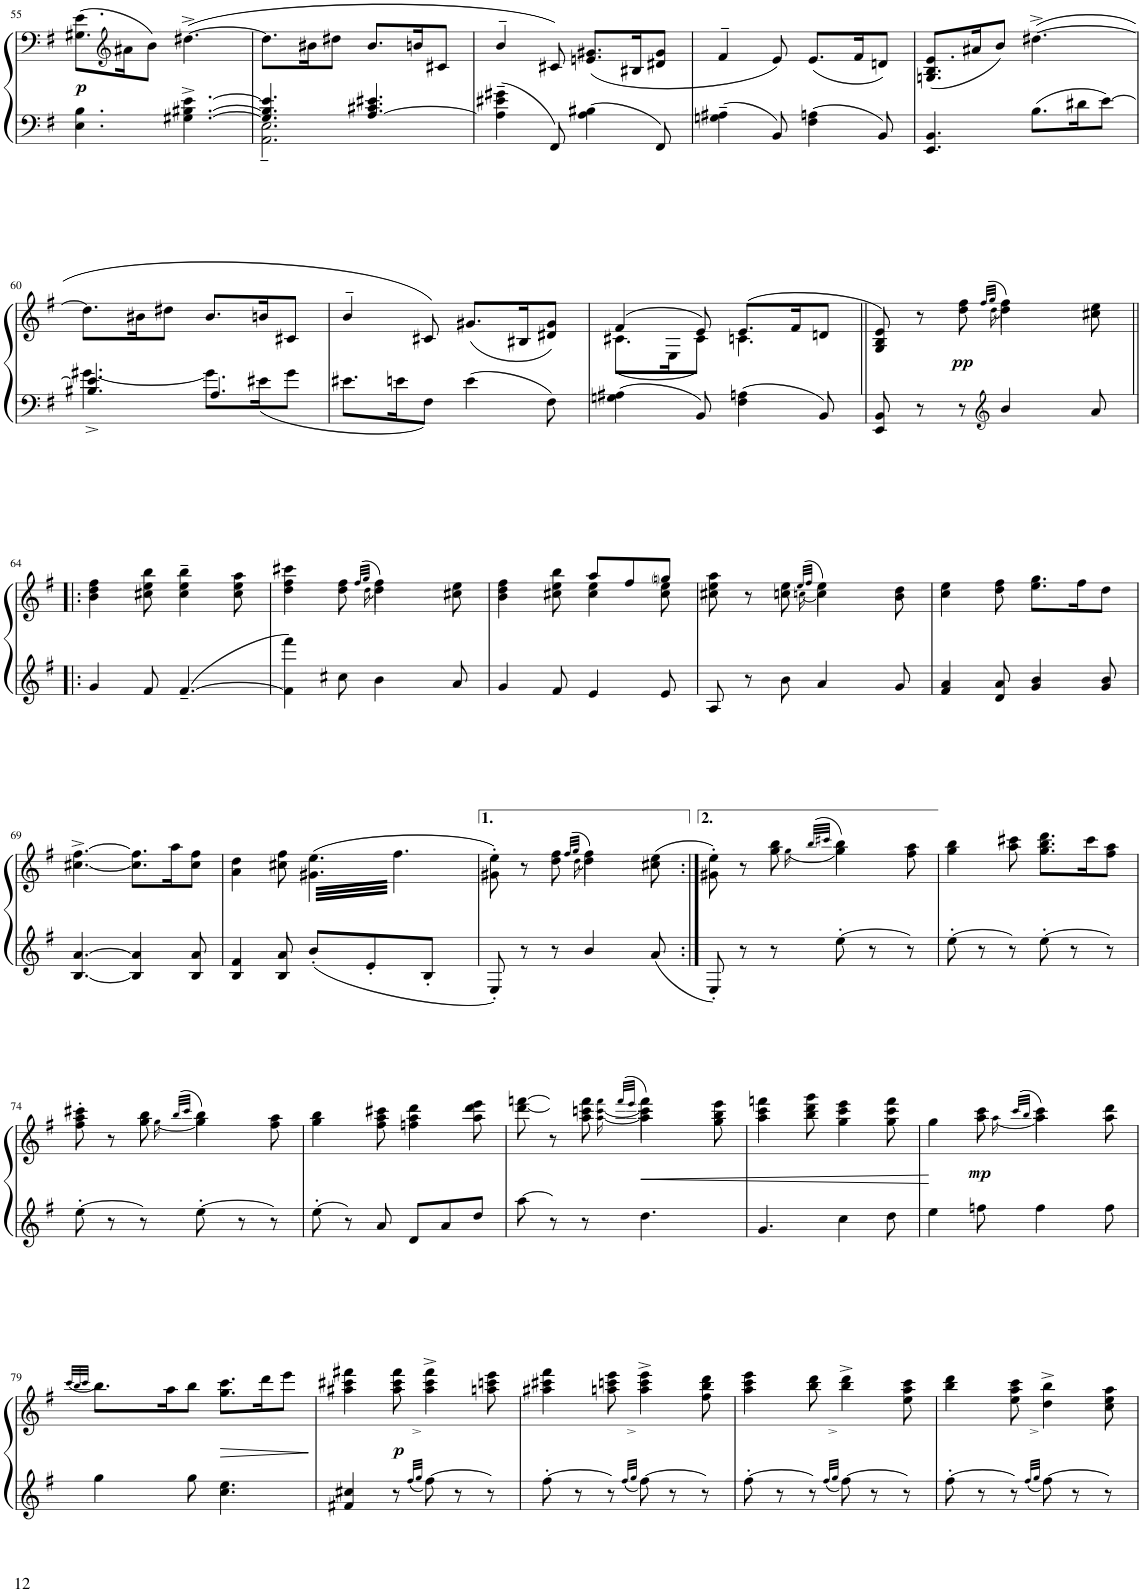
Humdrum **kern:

**kern	**kern	**dynam
*part1	*part1	*part1
*staff2	*staff1	*staff1/2
*I"Piano	*	*
*I'Pno.	*	*
!!LO:PB:g=z
*clefF4	*clefF4	*
*k[f#]	*k[f#]	*
*M6/8	*M6/8	*
=55	=55	=55
!	!	!LO:DY:b
4.E\ 4.B\	(8.G#X\ 8.e\L	p
*	*clefG2	*
.	16a#X\K	.
.	8b\J)	.
[4.G#X\^ [4.B#X\^ [4.e\^	([4.dd#X^\	.
=56	=56	=56
*^	*	*
4.G#/] 4.B#/] 4.e/]	2.AA\~ 2.E\~	8.dd#\L]	.
.	.	16b#X\K	.
.	.	8dd#X\J	.
[4.A/ 4.c#X/ 4.e#X/	.	8.b#/L	.
.	.	16bn/K	.
.	.	8c#X/J	.
*v	*v	*	*
=57	=57	=57
4A\]~ 4e#X\~ 4g#X\~	4b~>/	.
8FF#/	8c#X/)	.
4A\ 4B#X\	(8.en/ 8.g#X/L	.
.	16B#X/K	.
8FF#/	8d#X/ 8g#/J	.
=58	=58	=58
4Gn\~ 4A#X\~	4f#~>/	.
8BB/	8e/)	.
4F#\ 4An\	(8.e/L	.
.	16f#/K	.
8BB/	8dn/J)	.
=59	=59	=59
4.EE/ 4.BB/	(8.Gn/ 8.B/ 8.e/L	.
.	16a#X/K	.
.	8b/J)	.
8.B\L	([4.dd#X^\	.
16d#X\K	.	.
[8e\J	.	.
!!LO:LB:g=z
=60	=60	=60
*^	*	*
4.B#X/^< 4.e/]^<	[4.g#X\	8.dd#\L]	.
.	.	16b#X\K	.
.	.	8dd#X\J	.
4.A/	8.g#\L]	8.b#/L	.
.	16e#X\K	16bn/K	.
.	8g#\J	8c#X/J	.
*v	*v	*	*
=61	=61	=61
8.e#X\L	4b~>/	.
16en\K	.	.
8F#\J	8c#X/)	.
4e\	(8.g#X/L	.
.	16B#X/K	.
8F#\	8d#X/ 8g#/J)	.
=62	=62	=62
*	*^	*
4Gn\ 4A#X\	(4f#/	(8.c#X\L	.
.	.	16E\K	.
8BB/	8e/)	8c#\J)	.
4F#\ 4An\	(8.e/L	4.cn\	.
.	16f#/K	.	.
8BB/	8dn/J	.	.
=63||	=63||	=63||	=63||
*	*^	*^	*
8EE/ 8BB/	8G/ 8B/ 8e/)	4.ryy	4.ryy	4.ryy	.
8r	8r	.	.	.	.
!	!	!	!	!	!LO:DY:b
8r	8dd\ 8ff#\	.	.	.	pp
*clefG2	*	*	*	*	*
.	(32qff#/LLL	.	.	.	.
.	32qgg/JJJ	[16qdd\	.	.	.
4b/	4ff#\)	4dd\]	32ff#!LLL	4dd!	.
.	.	.	32gg!JJ	.	.
.	.	.	8.ff#!J	.	.
8a/	8cc#X\ 8ee\	8ryy	8ryy	8ryy	.
*	*v	*v	*v	*v	*
!!LO:LB:g=z
=64!|:	=64!|:	=64!|:
4g/	4b\ 4dd\ 4ff#\	.
8f#/	8cc#X\ 8ee\ 8bb\	.
[4.f#~/	4cc#\~ 4ee\~ 4bb\~	.
.	8cc#\ 8ee\ 8aa\	.
=65	=65	=65
*	*^	*
*	*	*^	*
*	*	*	*^	*
4f#\] 4fff#\	4dd\ 4ff#\ 4ccc#X\	4.ryy	4.ryy	4.ryy	.
8cc#X\	8dd\ 8ff#\	.	.	.	.
.	(32qff#/LLL	.	.	.	.
.	32qgg/JJJ	[16qdd\	.	.	.
4b\	4ff#\)	4dd\]	32ff#!LLL	4dd!	.
.	.	.	32gg!JJ	.	.
.	.	.	8.ff#!J	.	.
8a/	8cc#X\ 8ee\	8ryy	8ryy	8ryy	.
*	*	*v	*v	*v	*
=66	=66	=66	=66
4g/	4b\ 4dd\ 4ff#\	4.ryy	.
8f#/	8cc#X\ 8ee\ 8bb\	.	.
4e/	8aa/L	4cc#\ 4ee\	.
.	8ff#/	.	.
8e/	8ggni/J	8cc#\ 8ee\	.
=67	=67	=67	=67
*	*^	*^	*
8A/	8cc#X\ 8ee\ 8aa\	4.ryy	4.ryy	4.ryy	.
8r	8r	.	.	.	.
8b\	8ccn\ 8ee\	.	.	.	.
.	(32qee/LLL	.	.	.	.
.	32qff#/JJJ	[16qccn\	.	.	.
4a/	4ee\)	4cc\]	32ee!LLL	4cc!	.
.	.	.	32ff#!JJ	.	.
.	.	.	8.ee!J	.	.
8g/	8b\ 8dd\	8ryy	8ryy	8ryy	.
*	*v	*v	*v	*v	*
=68	=68	=68
4f#/ 4a/	4cc\ 4ee\	.
8d/ 8a/	8dd\ 8ff#\	.
4g/ 4b/	8.ee\ 8.gg\L	.
.	16ff#\K	.
8g/ 8b/	8dd\J	.
!!LO:LB:g=z
=69	=69	=69
[4.B/ [4.a/	[4.cc#X\^ [4.ff#\^	.
4B/] 4a/]	8.cc#\] 8.ff#\]L	.
.	16aa\K	.
8B/ 8a/	8cc#\ 8ff#\J	.
=70	=70	=70
*	*^	*
4B/ 4f#/	4a\ 4dd\	4.ryy	.
8B/ 8a/	8cc#X\ 8ff#\	.	.
8b'/L	(12..g#X\@@64@@ 12..ee\@@64@@	32g#! 32ee!LLL	.
.	.	32ff#!	.
.	.	32g#! 32ee!	.
.	.	32ff#!	.
8e'/	.	32g#! 32ee!	.
.	.	32ff#!	.
.	[16ff#@@32@@\	32g#! 32ee!	.
.	.	32ff#!	.
8B'/J	8ff#@@32@@\]	32g#! 32ee!	.
.	.	32ff#!	.
.	.	32g#! 32ee!	.
.	.	32ff#!JJJ	.
=71	=71	=71	=71
*	*^	*^	*
8E'/	8g#X\'> 8ee\'>)	4.ryy	4.ryy	4.ryy	.
8r	8r	.	.	.	.
8r	8dd\ 8ff#\	.	.	.	.
.	(32qff#/LLL	.	.	.	.
.	32qgg/JJJ	[16qdd\	.	.	.
4b/	4ff#\)	4dd\]	32ff#!LLL	4dd!	.
.	.	.	32gg!JJ	.	.
.	.	.	8.ff#!J	.	.
8a/	(8cc#X\ 8ee\	8ryy	8ryy	8ryy	.
=72:|!	=72:|!	=72:|!	=72:|!	=72:|!	=72:|!
*^	*	*	*	*	*
8E'/	4.ryy	8g#X\'> 8ee\'>)	4.ryy	4.ryy	4.ryy	.
8r	.	8r	.	.	.	.
8r	.	8gg\ 8bb\	.	.	.	.
.	.	(32qbb/LLL	.	.	.	.
.	.	32qccc#X/JJJ	[16qgg\	.	.	.
[8ee'\	4ryy	4bb\)	4gg\]	32bb!LLL	4gg!	.
.	.	.	.	32ccc#!JJ	.	.
.	.	.	.	8.bb!J	.	.
8r	.	.	.	.	.	.
8r	8ee	8ff#\ 8aa\	8ryy	8ryy	8ryy	.
*	*	*v	*v	*v	*v	*
=73	=73	=73	=73
[8ee'\	4ryy	4gg\ 4bb\	.
8r	.	.	.
8r	8ee	8aa\ 8ccc#X\	.
[8ee'\	4ryy	8.gg\ 8.bb\ 8.ddd\L	.
8r	.	.	.
.	.	16ccc#\K	.
8r	8ee	8ff#\ 8aa\J	.
!!LO:LB:g=z
=74	=74	=74	=74
*	*	*^	*
*	*	*	*^	*
*	*	*	*	*^	*
[8ee'\	4ryy	8ff#\'> 8aa\'> 8ccc#X\'>	4.ryy	4.ryy	4.ryy	.
8r	.	8r	.	.	.	.
8r	8ee	8gg\ 8bb\	.	.	.	.
.	.	(32qbb/LLL	.	.	.	.
.	.	32qccc#/JJJ	[16qgg\	.	.	.
[8ee'\	4ryy	4bb\)	4gg\]	32bb!LLL	4gg!	.
.	.	.	.	32ccc#!JJ	.	.
.	.	.	.	8.bb!J	.	.
8r	.	.	.	.	.	.
8r	8ee	8ff#\ 8aa\	8ryy	8ryy	8ryy	.
*	*	*v	*v	*v	*v	*
=75	=75	=75	=75
[8ee'>\	8ryy	4gg\ 4bb\	.
8r	8ee	.	.
8a/	2ryy	8ff#\ 8aa\ 8ccc#X\	.
8d/L	.	4ffn\ 4aa\ 4ddd\	.
8a/	.	.	.
8dd/J	.	8aa\ 8ddd\ 8eee\	.
=76	=76	=76	=76
*	*	*^	*
*	*	*	*^	*
[8aa\	8ryy	[8ddd\ [8fffn\	8ryy	4.ryy	.
8r	8aa	8r	8ddd!] 8fff!]	.	.
8r	2ryy	8aa\ 8cccn\ 8fff\	8ryy	.	.
.	.	(32qfff/LLL	.	.	.
.	.	32qeee/JJJ	[16qaa\ [16qccc\ 16qfff\	.	.
4.dd\	.	4fff\)	4aa\] 4ccc\]	32aa! 32ccc! 32fff!LLL	.
.	.	.	.	32eee!JJ	.
.	.	.	.	8.fff!J	.
.	.	8gg\ 8bb\ 8eee\	8ryy	8ryy	.
*v	*v	*	*	*	*
*	*v	*v	*v	*
=77	=77	=77
4.g/	4aa\ 4ccc\ 4fffn\	.
.	8bb\ 8ddd\ 8ggg\	.
4cc\	4gg\ 4ccc\ 4eee\	.
8dd\	8gg\ 8ccc\ 8fff\	.
=78	=78	=78
*	*^	*
*	*	*^	*
4ee\	4gg\	4.ryy	4.ryy	.
!	!	!	!	!LO:DY:b
8ffn\	8aa\ 8ccc\	.	.	mp
.	(32qccc/LLL	.	.	.
.	32qbb/JJJ	[16qaa\	.	.
4ff\	4ccc\)	4aa\]	32aa! 32ccc!LLL	.
.	.	.	32bb!JJ	.
.	.	.	8.ccc!J	.
8ff\	8aa\ 8ddd\	8ryy	8ryy	.
*	*v	*v	*v	*
!!LO:LB:g=z
=79	=79	=79
.	(32qccc/LLL	.
.	32qbb/	.
.	32qccc/JJJ	.
*	*^	*
*	*	*Xtuplet	*
4gg\	8.bb\L	48ccc!LLL)	.
.	.	48bb!	.
.	.	48ccc!JJ	.
.	.	8bb!J	.
.	16aa\K	16ryy	.
8gg\	8bb\J	2ryy	.
4.cc\ 4.ee\	8.gg\ 8.ccc\L	.	.
.	16ddd\K	.	.
.	8eee\J	.	.
*	*v	*v	*
=80	=80	=80
*^	*	*
4f#X/ 4cc#X/	4.ryy	4aa#X\ 4ccc#X\ 4fff#X\	.
!	!	!	!LO:DY:b
8r	.	8aa#\ 8ccc#\ 8fff#\	p
.	32qff#^>/LLL	.	.
.	32qgg/JJJ	.	.
8ff#\	[16ff#	4aa#\^ 4ccc#\^ 4fff#\^	.
.	8.ryy	.	.
8r	.	.	.
8r	8ff#]	8aan\ 8cccn\ 8eee\	.
=81	=81	=81	=81
[8ff#'>\	4ryy	4aa#X\ 4ccc#X\ 4fff#\	.
8r	.	.	.
8r	8ff#]	8aan\ 8cccn\ 8eee\	.
.	32qff#^>/LLL	.	.
.	32qgg/JJJ	.	.
8ff#\	[16ff#	4aa\^ 4ccc\^ 4eee\^	.
.	8.ryy	.	.
8r	.	.	.
8r	8ff#]	8ff#\ 8bb\ 8ddd\	.
=82	=82	=82	=82
[8ff#'>\	4ryy	4aa\ 4ccc\ 4eee\	.
8r	.	.	.
8r	8ff#]	8bb\ 8ddd\	.
.	32qff#^>/LLL	.	.
.	32qgg/JJJ	.	.
8ff#\	[16ff#	4bb\^ 4ddd\^	.
.	8.ryy	.	.
8r	.	.	.
8r	8ff#]	8ee\ 8aa\ 8ccc\	.
=83	=83	=83	=83
[8ff#'>\	4ryy	4bb\ 4ddd\	.
8r	.	.	.
8r	8ff#]	8ee\ 8aa\ 8ccc\	.
.	32qff#^>/LLL	.	.
.	32qgg/JJJ	.	.
8ff#\	[16ff#	4dd\^ 4bb\^	.
.	8.ryy	.	.
8r	.	.	.
8r	8ff#]	8cc\ 8ee\ 8aa\	.
*v	*v	*	*
=	=	=
*-	*-	*-
